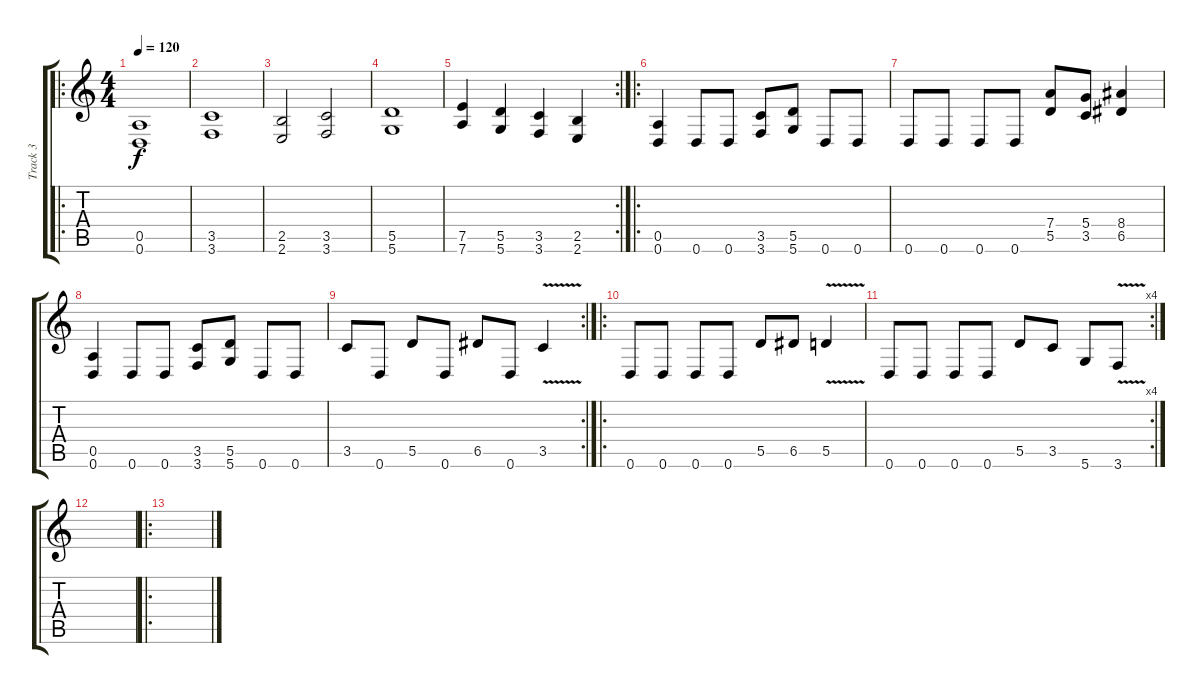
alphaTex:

\track ("Track 3" "Track 3") {instrument distortionguitar}
\staff {score tabs}
\tuning (E4 B3 G3 D3 A2 D2) {hide}
\ro
\ts (4 4)
\tempo 120
\clef g2
\ks c
(0.5 0.6).1{dy f} |
(3.5 3.6).1 |
(2.5 2.6).2 (3.5 3.6).2 |
(5.5 5.6).1 |
\rc 2
(7.5 7.6).4 (5.5 5.6).4 (3.5 3.6).4 (2.5 2.6).4 |
\ro
(0.5 0.6).4 0.6.8 0.6.8 (3.5 3.6).8 (5.5 5.6).8 0.6.8 0.6.8 |
0.6.8 0.6.8 0.6.8 0.6.8 (7.4 5.5).8 (5.4 3.5).8 (8.4 6.5).4 |
(0.5 0.6).4 0.6.8 0.6.8 (3.5 3.6).8 (5.5 5.6).8 0.6.8 0.6.8 |
\rc 2
3.5.8 0.6.8 5.5.8 0.6.8 6.5.8 0.6.8 3.5{v}.4 |
\ro
0.6.8 0.6.8 0.6.8 0.6.8 5.5.8 6.5.8 5.5{v}.4 |
\rc 4
0.6.8 0.6.8 0.6.8 0.6.8 5.5.8 3.5.8 5.6.8 3.6{v}.8 |
|
\ro
